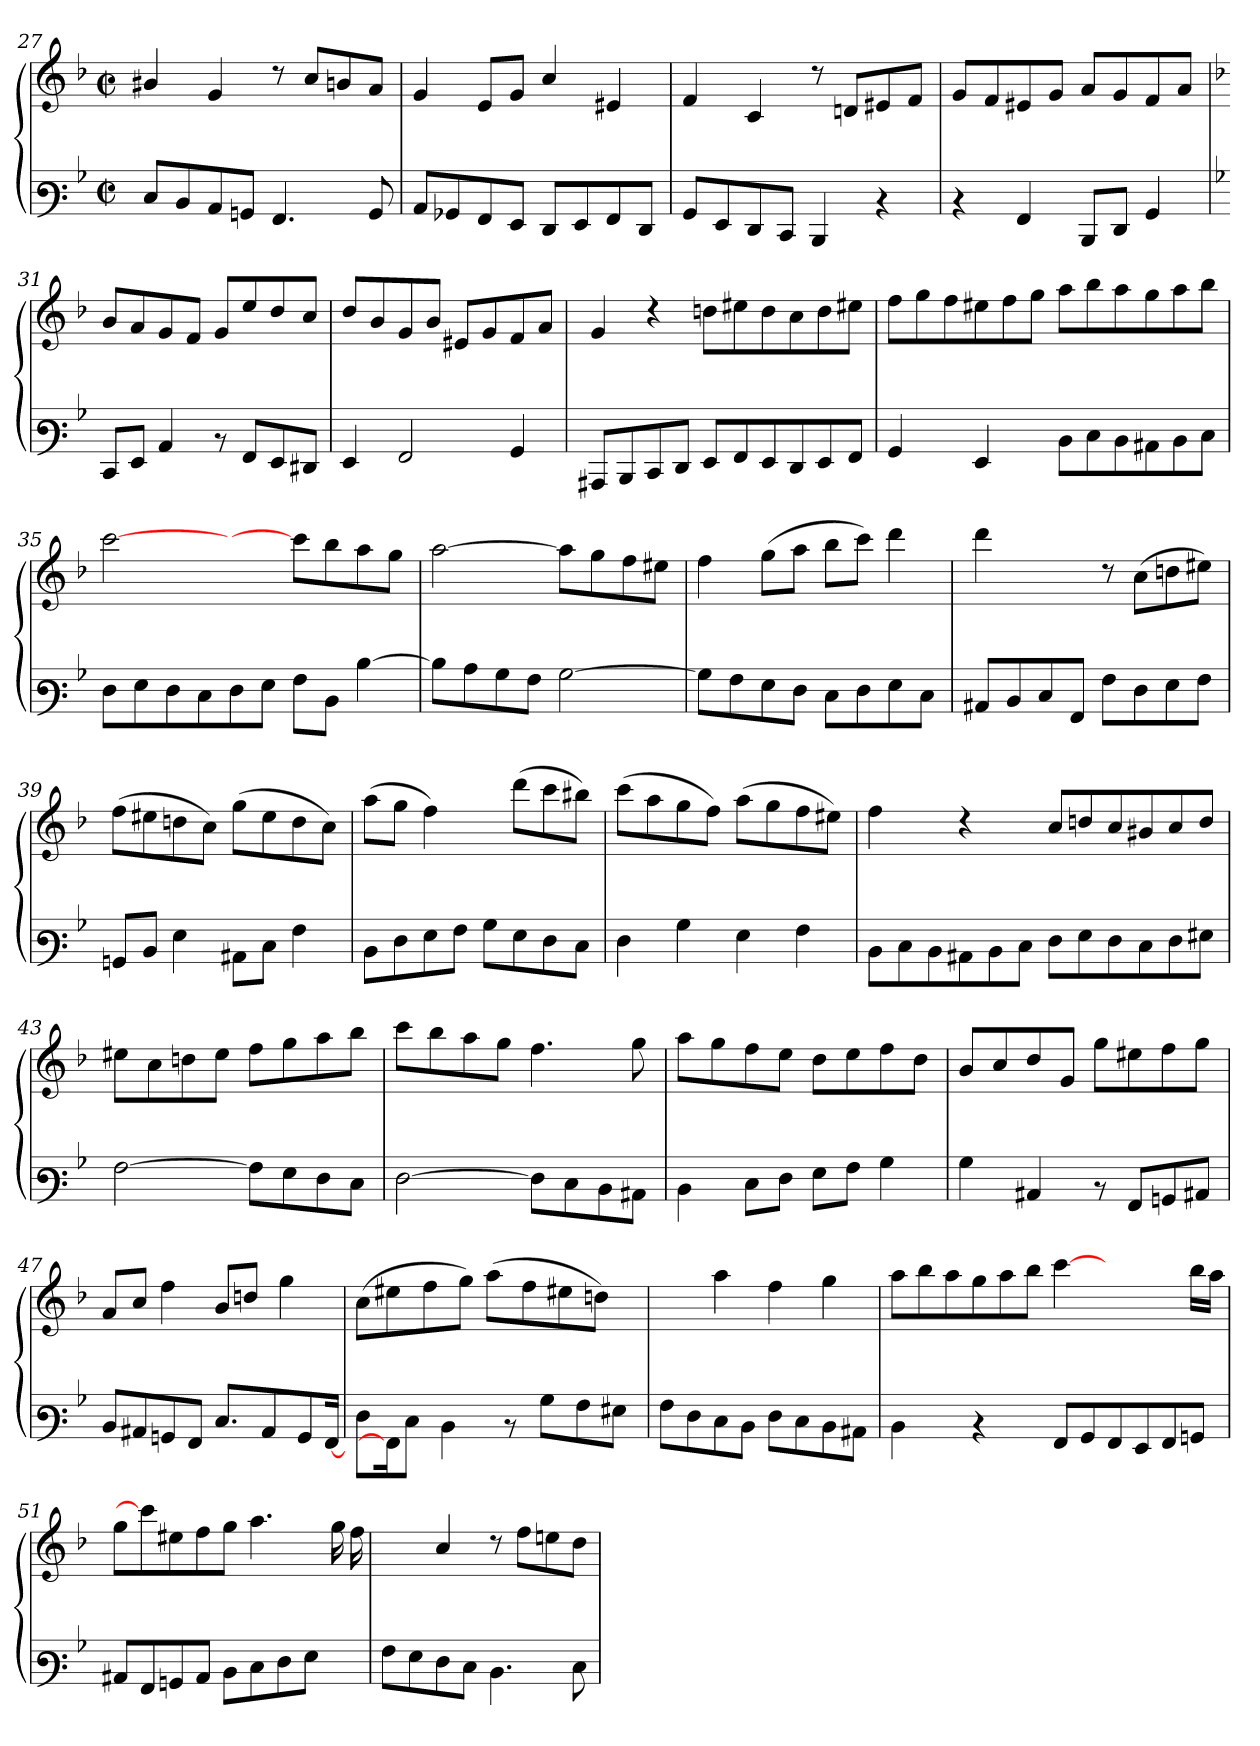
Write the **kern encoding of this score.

**kern	**kern
*part1	*part1
*staff2	*staff1
*clefF3	*clefG3
*k[b-]	*k[b-]
*M2/2	*M2/2
*met(c|)	*met(c|)
=27	=27
8E/L	4g#X/
8D/	.
8C/	4e/
8BBn/J	.
4.AA/	8rb
.	8a/L
.	8gn/
8BB/	8f/J
=28	=28
8C/L	4e/
8BB-X/	.
8AA/	8c/L
8GG/J	8e/J
8FF/L	4a/
8GG/	.
8AA/	4c#X/
8FF/J	.
=29	=29
8BB-/L	4d/
8GG/	.
8FF/	4A/
8EE/J	.
4DD/	8rb
.	8Bn/L
4rD	8c#X/
.	8d/J
=30	=30
4rD	8e/L
.	8d/
4AA/	8c#X/
.	8e/J
8DD/L	8f/L
8FF/J	8e/
4BB-/	8d/
.	8f/J
!!LO:PB:g=z
=31	=31
*k[b-]	*k[b-]
8EE/L	8g/L
8GG/J	8f/
4C/	8e/
.	8d/J
8rD	8e/L
8AA/L	8cc/
8GG/	8b-/
8FF#X/J	8a/J
=32	=32
4GG/	8b-/L
.	8g/
2AA/	8e/
.	8g/J
.	8c#X/L
.	8e/
4BB-/	8d/
.	8f/J
=33	=33
8CC#X/L	4e/
8DD/	.
8EE/	4rb
8FF/J	.
8GG/L	8bn\L
8AA/	8cc#\
8GG/	8b\
8FF/	8a\
8GG/	8b\
8AA/J	8cc#X\J
=34	=34
4BB-/	8dd\L
.	8ee\
8ryy	8dd\
4GG/	8cc#X\
.	8dd\
8ryy	8ee\J
8D\L	8ff\L
8E\	8gg\
8D\	8ff\
8C#X\	8ee\
8D\	8ff\
8E\J	8gg\J
=35	=35
8F\L	[>2aa\
8G\	.
8F\	.
8E\	.
8F\	4ryy
8G\J	.
8A\L	8aa\L]
8D\J	8gg\
[>4d\	8ff\
.	8ee\J
!!LO:LB:g=z
=36	=36
8d\L]	[>2ff\
8c\	.
8B-\	.
8A\J	.
[>2B-\	8ff\L]
.	8ee\
.	8dd\
.	8cc#X\J
=37	=37
8B-\L]	4dd\
8A\	.
8G\	(>8ee\L
8F\J	8ff\J
8E\L	8gg\L
8F\	8aa\J)
8G\	4bb-\
8E\J	.
=38	=38
8C#X/L	4bb-\
8D/	.
8E/	4ryy
8AA/J	.
8A\L	8rb
8F\	(>8a\L
8G\	8bn\
8A\J	8cc#\J)
=39	=39
8BBn/L	(>8dd\L
8D/J	8cc#X\
4G\	8bn\
.	8a\J)
8C#X\L	(>8ee\L
8E\J	8cc#\
4A\	8b\
.	8a\J)
=40	=40
8D\L	(>8ff\L
8F\	8ee\J
8G\	4dd\)
8A\J	.
8B-\L	8ryy
8G\	(>8bb-\L
8F\	8aa\
8E\J	8gg#X\J)
=41	=41
4F\	(>8aa\L
.	8ff\
4B-\	8ee\
.	8dd\J)
4G\	(>8ff\L
.	8ee\
4A\	8dd\
.	8cc#X\J)
!!LO:LB:g=z
=42	=42
8D\L	4dd\
8E\	.
8D\	8ryy
8C#X\	4rb
8D\	.
8E\J	8ryy
8F\L	8a/L
8G\	8bn/
8F\	8a/
8E\	8g#X/
8F\	8a/
8G#\J	8b/J
=43	=43
[>2A\	8cc#X\L
.	8a\
.	8bn\
.	8cc#\J
8A\L]	8dd\L
8G\	8ee\
8F\	8ff\
8E\J	8gg\J
=44	=44
[>2F\	8aa\L
.	8gg\
.	8ff\
.	8ee\J
8F\L]	4.dd\
8E\	.
8D\	.
8C#X\J	8ee\
=45	=45
4D\	8ff\L
.	8ee\
8E\L	8dd\
8F\J	8cc\J
8G\L	8b-\L
8A\J	8cc\
4B-\	8dd\
.	8b-\J
=46	=46
4B-\	8g/L
.	8a/
4C#X/	8b-/
.	8e/J
8rD	8ee\L
8AA/L	8cc#X\
8BBn/	8dd\
8C#X/J	8ee\J
!!LO:LB:g=z
=47	=47
8D/L	8f/L
8C#X/	8a/J
8BBn/	4dd\
8AA/J	.
8.E/L	8g/L
.	8b/J
8C#/	.
.	4ee\
8BB/	.
[16AA/J	.
=48	=48
8F\L	(>8a\L
16AA/J]	8cc#X\
8E\J	.
.	8dd\
4D\	.
.	8ee\J)
.	(>8ff\L
8rD	.
.	8dd\
8B-\L	.
.	8cc#X\
8A\	.
.	8bn\J)
8G#X\J	.
.	16ryy
=49	=49
8A\L	4ryy
8F\	.
8E\	4ff\
8D\J	.
8F\L	4dd\
8E\	.
8D\	4ee\
8C#X\J	.
=50	=50
4D\	8ff\L
.	8gg\
8ryy	8ff\
4rD	8ee\
.	8ff\
8ryy	8gg\J
8AA/L	[4aa\
8BB-/	.
8AA/	4.ryy
8GG/	.
8AA/	.
8BBn/J	16gg\LL
.	16ff\JJ
=51	=51
8C#X/L	8ee\L
8AA/	8aa\]
8BBn/	8cc#X\
8C#/J	8dd\
8D\L	8ee\J
8E\	4.ff\
8F\	.
8G\J	.
8ryy	16ee\KK
.	16dd\kk
!!LO:LB:g=z
=52	=52
8A\L	4ryy
8G\	.
8F\	4a/
8E\J	.
4.D\	8rb
.	8dd\L
.	8ccn\
8E\	8b-\J
=	=
*-	*-
